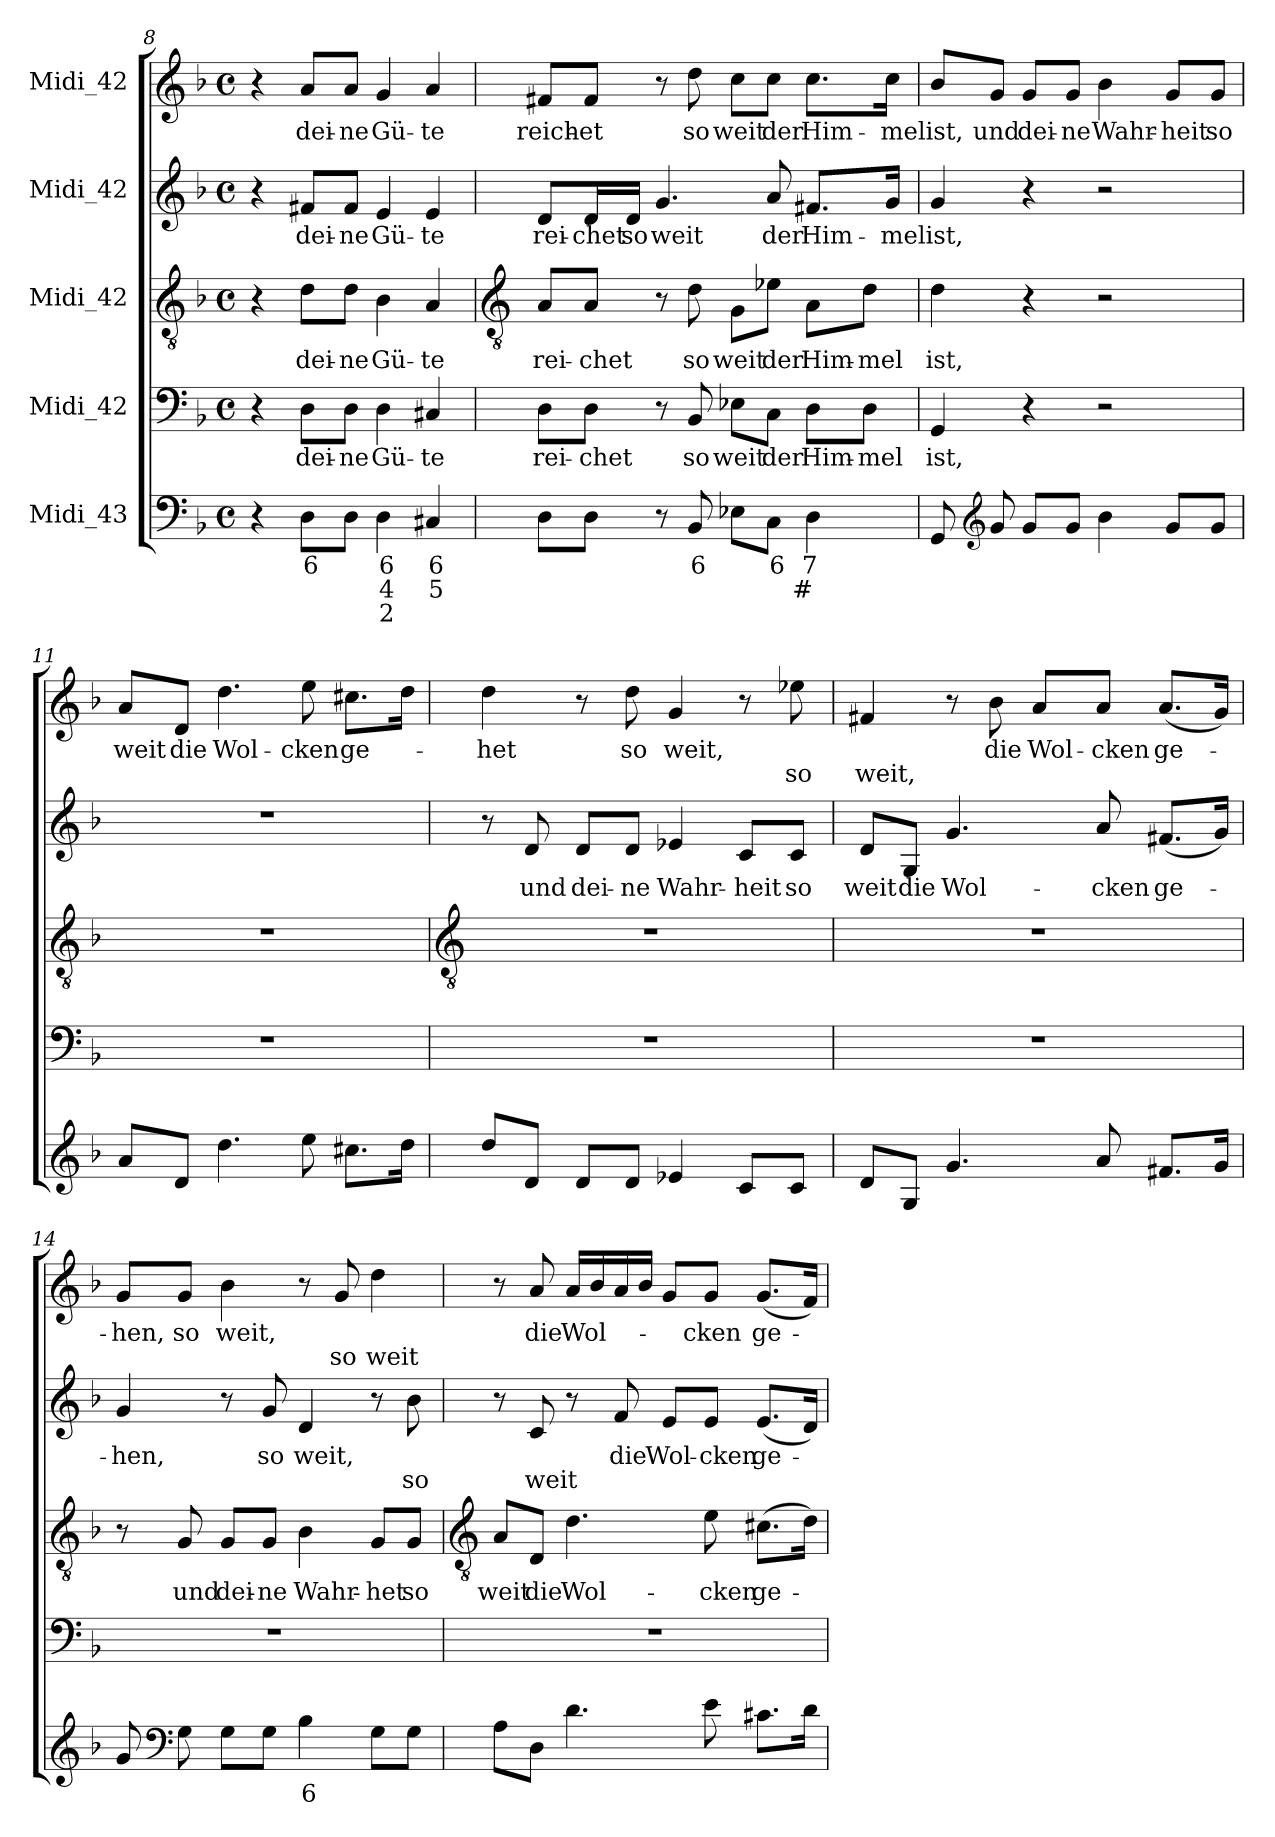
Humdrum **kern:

**kern	**text	**text	**text	**kern	**text	**kern	**text	**kern	**text	**text	**kern	**text	**text
*part5	*part5	*part5	*part5	*part4	*part4	*part3	*part3	*part2	*part2	*part2	*part1	*part1	*part1
*staff5	*staff5	*staff5	*staff5	*staff4	*staff4	*staff3	*staff3	*staff2	*staff2	*staff2	*staff1	*staff1	*staff1
*I"Midi_43	*	*	*	*I"Midi_42	*	*I"Midi_42	*	*I"Midi_42	*	*	*I"Midi_42	*	*
*clefF4	*	*	*	*clefF4	*	*clefGv2	*	*clefG2	*	*	*clefG2	*	*
*k[b-]	*	*	*	*k[b-]	*	*k[b-]	*	*k[b-]	*	*	*k[b-]	*	*
*F:	*	*	*	*F:	*	*F:	*	*F:	*	*	*F:	*	*
*M4/4	*	*	*	*M4/4	*	*M4/4	*	*M4/4	*	*	*M4/4	*	*
*met(c)	*	*	*	*met(c)	*	*met(c)	*	*met(c)	*	*	*met(c)	*	*
=8	=8	=8	=8	=8	=8	=8	=8	=8	=8	=8	=8	=8	=8
4r	.	.	.	4r	.	4r	.	4r	.	.	4r	.	.
!	!LO:LY:b	!	!	!	!LO:LY:b	!	!LO:LY:b	!	!LO:LY:b	!	!	!LO:LY:b	!
8DL	6	.	.	8DL	dei-	8dL	dei-	8f#XL	dei-	.	8aL	dei-	.
!	!	!	!	!	!LO:LY:b	!	!LO:LY:b	!	!LO:LY:b	!	!	!LO:LY:b	!
8DJ	.	.	.	8DJ	-ne	8dJ	-ne	8f#J	-ne	.	8aJ	-ne	.
!	!LO:LY:b	!LO:LY:b	!LO:LY:b	!	!LO:LY:b	!	!LO:LY:b	!	!LO:LY:b	!	!	!LO:LY:b	!
4D	6	4	2	4D	Gü-	4B-	Gü-	4e	Gü-	.	4g	Gü-	.
!	!LO:LY:b	!LO:LY:b	!	!	!LO:LY:b	!	!LO:LY:b	!	!LO:LY:b	!	!	!LO:LY:b	!
4C#X	6	5	.	4C#X	-te	4A	-te	4e	-te	.	4a	-te	.
!!LO:LB:g=z
=9	=9	=9	=9	=9	=9	=9	=9	=9	=9	=9	=9	=9	=9
*	*	*	*	*	*	*clefGv2	*	*	*	*	*	*	*
!	!	!	!	!	!LO:LY:b	!	!LO:LY:b	!	!LO:LY:b	!	!	!LO:LY:b	!
8DL	.	.	.	8DL	rei-	8AL	rei-	8dL	rei-	.	8f#XL	reich-	.
!	!	!	!	!	!LO:LY:b	!	!LO:LY:b	!	!LO:LY:b	!	!	!LO:LY:b	!
8DJ	.	.	.	8DJ	-chet	8AJ	-chet	16dL	-chet	.	8f#J	-et	.
!	!	!	!	!	!	!	!	!	!LO:LY:b	!	!	!	!
.	.	.	.	.	.	.	.	16dJJ	so	.	.	.	.
!	!	!	!	!	!	!	!	!	!LO:LY:b	!	!	!	!
8r	.	.	.	8r	.	8r	.	4.g	weit	.	8r	.	.
!	!LO:LY:b	!	!	!	!LO:LY:b	!	!LO:LY:b	!	!	!	!	!LO:LY:b	!
8BB-	6	.	.	8BB-	so	8d	so	.	.	.	8dd	so	.
!	!	!	!	!	!LO:LY:b	!	!LO:LY:b	!	!	!	!	!LO:LY:b	!
8E-XL	.	.	.	8E-XL	weit	8GL	weit	.	.	.	8ccL	weit	.
!	!LO:LY:b	!	!	!	!LO:LY:b	!	!LO:LY:b	!	!LO:LY:b	!	!	!LO:LY:b	!
8CJ	6	.	.	8CJ	der	8e-XJ	der	8a	der	.	8ccJ	der	.
!	!LO:LY:b	!LO:LY:b	!	!	!LO:LY:b	!	!LO:LY:b	!	!LO:LY:b	!	!	!LO:LY:b	!
4D	7	#	.	8DL	Him-	8AL	Him-	8.f#XL	Him-	.	8.ccL	Him-	.
!	!	!	!	!	!LO:LY:b	!	!LO:LY:b	!	!	!	!	!	!
.	.	.	.	8DJ	-mel	8dJ	-mel	.	.	.	.	.	.
!	!	!	!	!	!	!	!	!	!LO:LY:b	!	!	!LO:LY:b	!
.	.	.	.	.	.	.	.	16gJ	-mel	.	16ccJ	-mel	.
=10	=10	=10	=10	=10	=10	=10	=10	=10	=10	=10	=10	=10	=10
!	!	!	!	!	!LO:LY:b	!	!LO:LY:b	!	!LO:LY:b	!	!	!LO:LY:b	!
8GG	.	.	.	4GG	ist,	4d	ist,	4g	ist,	.	8b-L	ist,	.
*clefG2	*	*	*	*	*	*	*	*	*	*	*	*	*
!	!	!	!	!	!	!	!	!	!	!	!	!LO:LY:b	!
8g	.	.	.	.	.	.	.	.	.	.	8gJ	und	.
!	!	!	!	!	!	!	!	!	!	!	!	!LO:LY:b	!
8gL	.	.	.	4r	.	4r	.	4r	.	.	8gL	dei-	.
!	!	!	!	!	!	!	!	!	!	!	!	!LO:LY:b	!
8gJ	.	.	.	.	.	.	.	.	.	.	8gJ	-ne	.
!	!	!	!	!	!	!	!	!	!	!	!	!LO:LY:b	!
4b-	.	.	.	2r	.	2r	.	2r	.	.	4b-	Wahr-	.
!	!	!	!	!	!	!	!	!	!	!	!	!LO:LY:b	!
8gL	.	.	.	.	.	.	.	.	.	.	8gL	-heit	.
!	!	!	!	!	!	!	!	!	!	!	!	!LO:LY:b	!
8gJ	.	.	.	.	.	.	.	.	.	.	8gJ	so	.
=11	=11	=11	=11	=11	=11	=11	=11	=11	=11	=11	=11	=11	=11
!	!	!	!	!	!	!	!	!	!	!	!	!LO:LY:b	!
8aL	.	.	.	1r	.	1r	.	1r	.	.	8aL	weit	.
!	!	!	!	!	!	!	!	!	!	!	!	!LO:LY:b	!
8dJ	.	.	.	.	.	.	.	.	.	.	8dJ	die	.
!	!	!	!	!	!	!	!	!	!	!	!	!LO:LY:b	!
4.dd	.	.	.	.	.	.	.	.	.	.	4.dd	Wol-	.
!	!	!	!	!	!	!	!	!	!	!	!	!LO:LY:b	!
8ee	.	.	.	.	.	.	.	.	.	.	8ee	-cken	.
!	!	!	!	!	!	!	!	!	!	!	!	!LO:LY:b	!
8.cc#XL	.	.	.	.	.	.	.	.	.	.	8.cc#XL	ge-	.
16ddJ	.	.	.	.	.	.	.	.	.	.	16ddJ	.	.
!!LO:LB:g=z
=12	=12	=12	=12	=12	=12	=12	=12	=12	=12	=12	=12	=12	=12
*	*	*	*	*	*	*clefGv2	*	*	*	*	*	*	*
!	!	!	!	!	!	!	!	!	!	!	!	!LO:LY:b	!
8ddL	.	.	.	1r	.	1r	.	8r	.	.	4dd	-het	.
!	!	!	!	!	!	!	!	!	!LO:LY:b	!	!	!	!
8dJ	.	.	.	.	.	.	.	8d	und	.	.	.	.
!	!	!	!	!	!	!	!	!	!LO:LY:b	!	!	!	!
8dL	.	.	.	.	.	.	.	8dL	dei-	.	8r	.	.
!	!	!	!	!	!	!	!	!	!LO:LY:b	!	!	!LO:LY:b	!
8dJ	.	.	.	.	.	.	.	8dJ	-ne	.	8dd	so	.
!	!	!	!	!	!	!	!	!	!LO:LY:b	!	!	!LO:LY:b	!
4e-X	.	.	.	.	.	.	.	4e-X	Wahr-	.	4g	weit,	.
!	!	!	!	!	!	!	!	!	!LO:LY:b	!	!	!	!
8cL	.	.	.	.	.	.	.	8cL	-heit	.	8r	.	.
!	!	!	!	!	!	!	!	!	!LO:LY:b	!	!	!	!LO:LY:b
8cJ	.	.	.	.	.	.	.	8cJ	so	.	8ee-X	.	so
=13	=13	=13	=13	=13	=13	=13	=13	=13	=13	=13	=13	=13	=13
!	!	!	!	!	!	!	!	!	!LO:LY:b	!	!	!	!LO:LY:b
8dL	.	.	.	1r	.	1r	.	8dL	weit	.	4f#X	.	weit,
!	!	!	!	!	!	!	!	!	!LO:LY:b	!	!	!	!
8GJ	.	.	.	.	.	.	.	8GJ	die	.	.	.	.
!	!	!	!	!	!	!	!	!	!LO:LY:b	!	!	!	!
4.g	.	.	.	.	.	.	.	4.g	Wol-	.	8r	.	.
!	!	!	!	!	!	!	!	!	!	!	!	!LO:LY:b	!
.	.	.	.	.	.	.	.	.	.	.	8b-	die	.
!	!	!	!	!	!	!	!	!	!	!	!	!LO:LY:b	!
.	.	.	.	.	.	.	.	.	.	.	8aL	Wol-	.
!	!	!	!	!	!	!	!	!	!LO:LY:b	!	!	!LO:LY:b	!
8a	.	.	.	.	.	.	.	8a	-cken	.	8aJ	-cken	.
!	!	!	!	!	!	!	!	!	!LO:LY:b	!	!	!LO:LY:b	!
8.f#XL	.	.	.	.	.	.	.	(<8.f#XL	ge-	.	(<8.aL	ge-	.
16gJ	.	.	.	.	.	.	.	16gJ)	.	.	16gJ)	.	.
=14	=14	=14	=14	=14	=14	=14	=14	=14	=14	=14	=14	=14	=14
!	!	!	!	!	!	!	!	!	!LO:LY:b	!	!	!LO:LY:b	!
8g	.	.	.	1r	.	8r	.	4g	-hen,	.	8gL	-hen,	.
*clefF4	*	*	*	*	*	*	*	*	*	*	*	*	*
!	!	!	!	!	!	!	!LO:LY:b	!	!	!	!	!LO:LY:b	!
8G	.	.	.	.	.	8G	und	.	.	.	8gJ	so	.
!	!	!	!	!	!	!	!LO:LY:b	!	!	!	!	!LO:LY:b	!
8GL	.	.	.	.	.	8GL	dei-	8r	.	.	4b-	weit,	.
!	!	!	!	!	!	!	!LO:LY:b	!	!LO:LY:b	!	!	!	!
8GJ	.	.	.	.	.	8GJ	-ne	8g	so	.	.	.	.
!	!LO:LY:b	!	!	!	!	!	!LO:LY:b	!	!LO:LY:b	!	!	!	!
4B-	6	.	.	.	.	4B-	Wahr-	4d	weit,	.	8r	.	.
!	!	!	!	!	!	!	!	!	!	!	!	!	!LO:LY:b
.	.	.	.	.	.	.	.	.	.	.	8g	.	so
!	!	!	!	!	!	!	!LO:LY:b	!	!	!	!	!	!LO:LY:b
8GL	.	.	.	.	.	8GL	-het	8r	.	.	4dd	.	weit
!	!	!	!	!	!	!	!LO:LY:b	!	!	!LO:LY:b	!	!	!
8GJ	.	.	.	.	.	8GJ	so	8b-	.	so	.	.	.
!!LO:LB:g=z
=15	=15	=15	=15	=15	=15	=15	=15	=15	=15	=15	=15	=15	=15
*	*	*	*	*	*	*clefGv2	*	*	*	*	*	*	*
!	!	!	!	!	!	!	!LO:LY:b	!	!	!	!	!	!
8AL	.	.	.	1r	.	8AL	weit	8r	.	.	8r	.	.
!	!	!	!	!	!	!	!LO:LY:b	!	!	!LO:LY:b	!	!LO:LY:b	!
8DJ	.	.	.	.	.	8DJ	die	8c	.	weit	8a	die	.
!	!	!	!	!	!	!	!LO:LY:b	!	!	!	!	!LO:LY:b	!
4.d	.	.	.	.	.	4.d	Wol-	8r	.	.	16aLL	Wol-	.
.	.	.	.	.	.	.	.	.	.	.	16b-	.	.
!	!	!	!	!	!	!	!	!	!LO:LY:b	!	!	!	!
.	.	.	.	.	.	.	.	8f	die	.	16a	.	.
.	.	.	.	.	.	.	.	.	.	.	16b-JJ	.	.
!	!	!	!	!	!	!	!	!	!LO:LY:b	!	!	!	!
.	.	.	.	.	.	.	.	8eL	Wol-	.	8gL	.	.
!	!	!	!	!	!	!	!LO:LY:b	!	!LO:LY:b	!	!	!LO:LY:b	!
8e	.	.	.	.	.	8e	-cken	8eJ	-cken	.	8gJ	-cken	.
!	!	!	!	!	!	!	!LO:LY:b	!	!LO:LY:b	!	!	!LO:LY:b	!
8.c#XL	.	.	.	.	.	(>8.c#XL	ge-	(<8.eL	ge-	.	(<8.gL	ge-	.
16dJ	.	.	.	.	.	16dJ)	.	16dJ)	.	.	16fJ)	.	.
=	=	=	=	=	=	=	=	=	=	=	=	=	=
*-	*-	*-	*-	*-	*-	*-	*-	*-	*-	*-	*-	*-	*-
